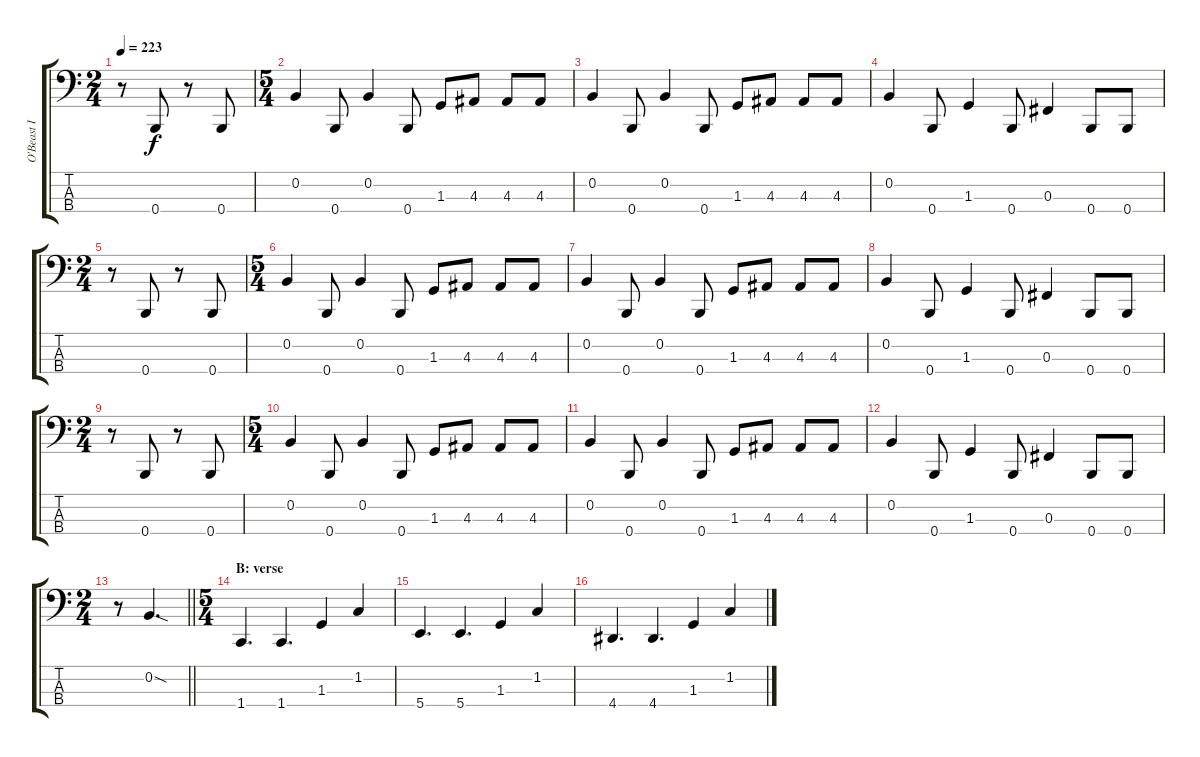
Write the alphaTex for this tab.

\track ("O'Beast I" "O'Beast I") {instrument electricbasspick}
\staff {score tabs}
\tuning (E2 B1 Gb1 B0) {hide}
\ts (2 4)
\tempo 223
\clef f4
\ks c
r.8{dy f} 0.4.8 r.8 0.4.8 |
\ts (5 4)
0.2.4 0.4.8 0.2.4 0.4.8 1.3.8 4.3.8 4.3.8 4.3.8 |
0.2.4 0.4.8 0.2.4 0.4.8 1.3.8 4.3.8 4.3.8 4.3.8 |
0.2.4 0.4.8 1.3.4 0.4.8 0.3.4 0.4.8 0.4.8 |
\ts (2 4)
r.8 0.4.8 r.8 0.4.8 |
\ts (5 4)
0.2.4 0.4.8 0.2.4 0.4.8 1.3.8 4.3.8 4.3.8 4.3.8 |
0.2.4 0.4.8 0.2.4 0.4.8 1.3.8 4.3.8 4.3.8 4.3.8 |
0.2.4 0.4.8 1.3.4 0.4.8 0.3.4 0.4.8 0.4.8 |
\ts (2 4)
r.8 0.4.8 r.8 0.4.8 |
\ts (5 4)
0.2.4 0.4.8 0.2.4 0.4.8 1.3.8 4.3.8 4.3.8 4.3.8 |
0.2.4 0.4.8 0.2.4 0.4.8 1.3.8 4.3.8 4.3.8 4.3.8 |
0.2.4 0.4.8 1.3.4 0.4.8 0.3.4 0.4.8 0.4.8 |
\ts (2 4)
\barLineRight lightlight
r.8 0.2{sod}.4{d} |
\ts (5 4)
\section ("" "B: verse")
1.4.4{d} 1.4.4{d} 1.3.4 1.2.4 |
5.4.4{d} 5.4.4{d} 1.3.4 1.2.4 |
4.4.4{d} 4.4.4{d} 1.3.4 1.2.4
